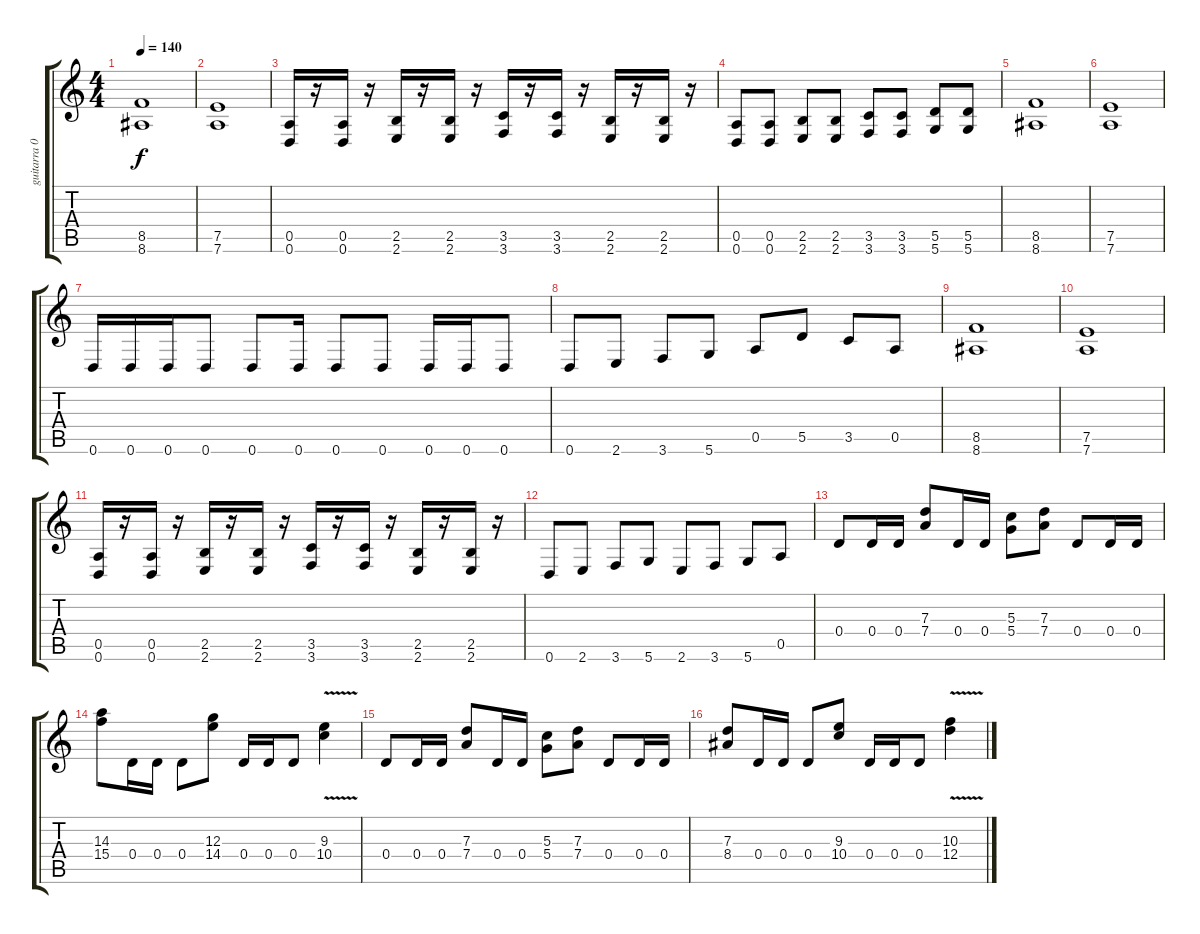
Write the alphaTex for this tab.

\track ("guitarra 03" "guitarra 0") {instrument distortionguitar}
\staff {score tabs}
\tuning (E4 B3 G3 D3 A2 D2) {hide}
\ts (4 4)
\tempo 140
\clef g2
\ks c
(8.5 8.6).1{dy f} |
(7.5 7.6).1 |
(0.5 0.6).16 r.16 (0.5 0.6).16 r.16 (2.5 2.6).16 r.16 (2.5 2.6).16 r.16 (3.5 3.6).16 r.16 (3.5 3.6).16 r.16 (2.5 2.6).16 r.16 (2.5 2.6).16 r.16 |
(0.5 0.6).8 (0.5 0.6).8 (2.5 2.6).8 (2.5 2.6).8 (3.5 3.6).8 (3.5 3.6).8 (5.5 5.6).8 (5.5 5.6).8 |
(8.5 8.6).1 |
(7.5 7.6).1 |
0.6.16 0.6.16 0.6.16 0.6.8 0.6.8 0.6.16 0.6.8 0.6.8 0.6.16 0.6.16 0.6.8 |
0.6.8 2.6.8 3.6.8 5.6.8 0.5.8 5.5.8 3.5.8 0.5.8 |
(8.5 8.6).1 |
(7.5 7.6).1 |
(0.5 0.6).16 r.16 (0.5 0.6).16 r.16 (2.5 2.6).16 r.16 (2.5 2.6).16 r.16 (3.5 3.6).16 r.16 (3.5 3.6).16 r.16 (2.5 2.6).16 r.16 (2.5 2.6).16 r.16 |
0.6.8 2.6.8 3.6.8 5.6.8 2.6.8 3.6.8 5.6.8 0.5.8 |
0.4.8 0.4.16 0.4.16 (7.3 7.4).8 0.4.16 0.4.16 (5.3 5.4).8 (7.3 7.4).8 0.4.8 0.4.16 0.4.16 |
(14.3 15.4).8 0.4.16 0.4.16 0.4.8 (12.3 14.4).8 0.4.16 0.4.16 0.4.8 (9.3{v} 10.4{v}).4 |
0.4.8 0.4.16 0.4.16 (7.3 7.4).8 0.4.16 0.4.16 (5.3 5.4).8 (7.3 7.4).8 0.4.8 0.4.16 0.4.16 |
(7.3 8.4).8 0.4.16 0.4.16 0.4.8 (9.3 10.4).8 0.4.16 0.4.16 0.4.8 (10.3{v} 12.4{v}).4
